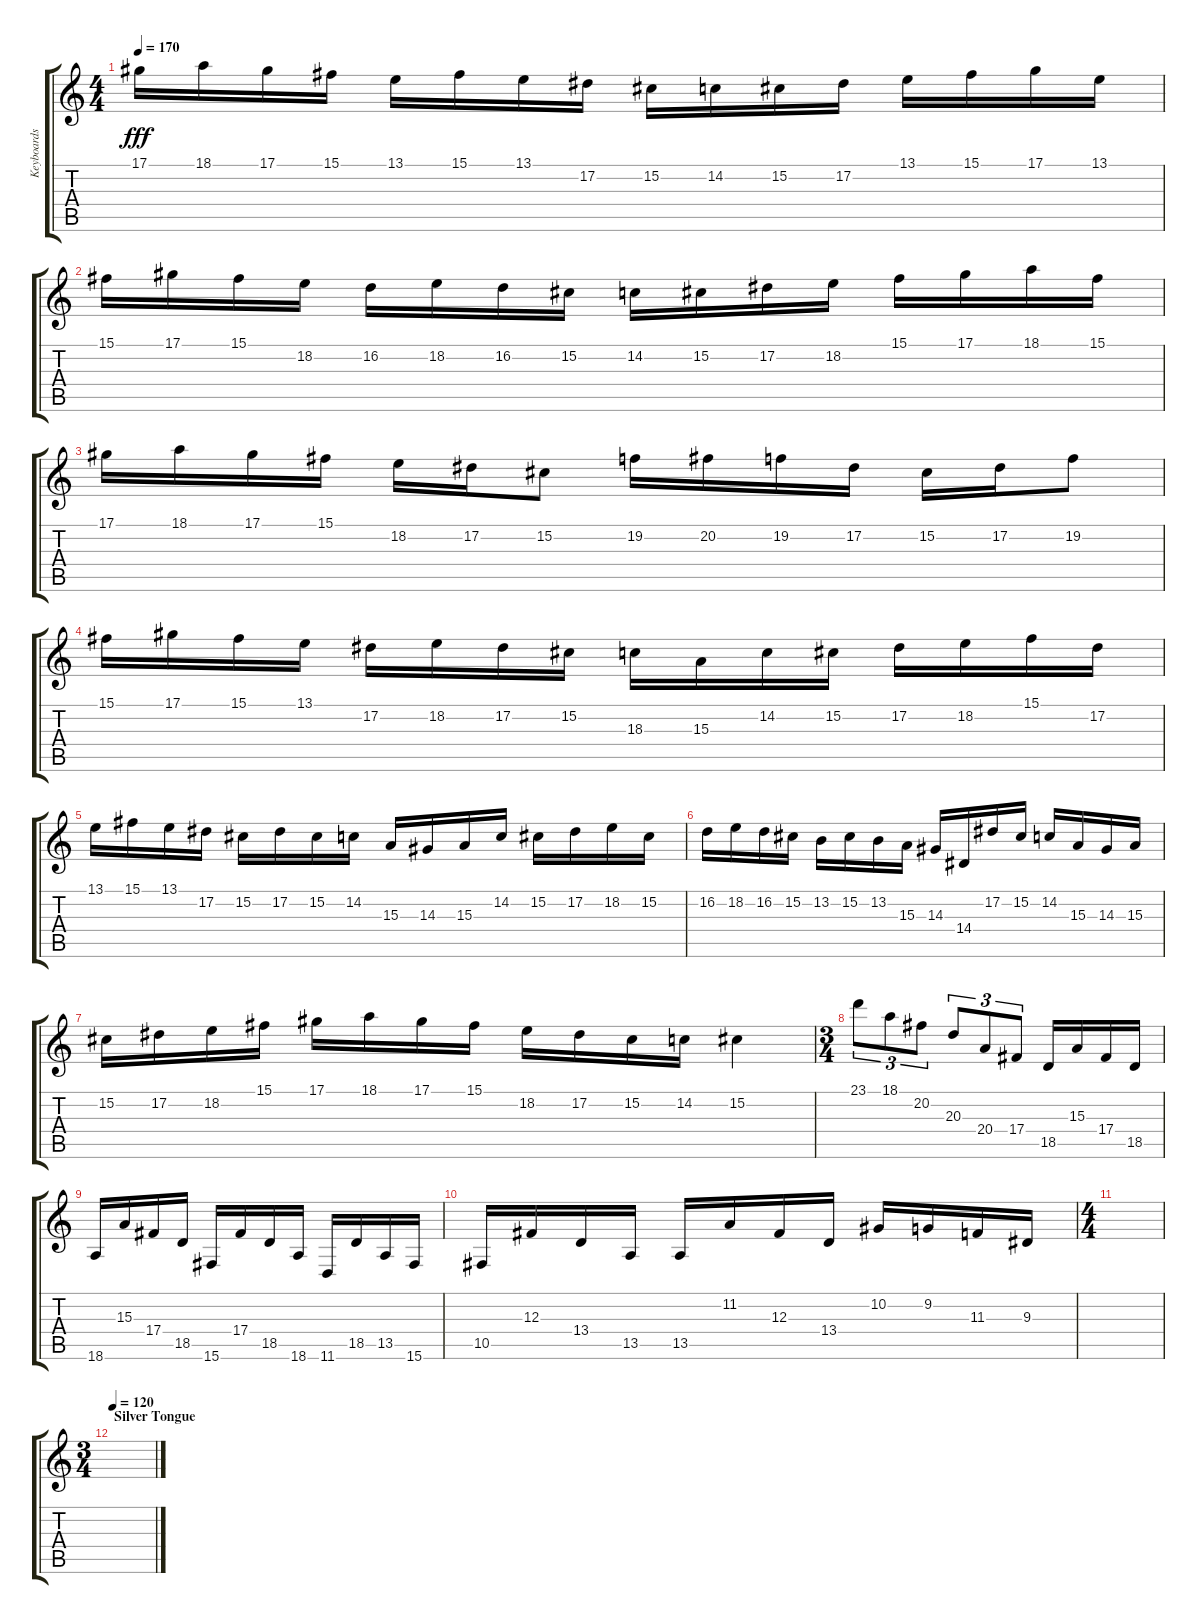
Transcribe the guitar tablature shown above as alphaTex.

\track ("Keyboards 2" "Keyboards ") {instrument stringensemble1}
\staff {score tabs}
\tuning (Eb4 Bb3 Gb3 Db3 Ab2 Eb2) {hide}
\ts (4 4)
\tempo 170
\clef g2
\ks c
17.1.16{dy fff} 18.1.16 17.1.16 15.1.16 13.1.16 15.1.16 13.1.16 17.2.16 15.2.16 14.2.16 15.2.16 17.2.16 13.1.16 15.1.16 17.1.16 13.1.16 |
15.1.16 17.1.16 15.1.16 18.2.16 16.2.16 18.2.16 16.2.16 15.2.16 14.2.16 15.2.16 17.2.16 18.2.16 15.1.16 17.1.16 18.1.16 15.1.16 |
17.1.16 18.1.16 17.1.16 15.1.16 18.2.16 17.2.16 15.2.8 19.2.16 20.2.16 19.2.16 17.2.16 15.2.16 17.2.16 19.2.8 |
15.1.16 17.1.16 15.1.16 13.1.16 17.2.16 18.2.16 17.2.16 15.2.16 18.3.16 15.3.16 14.2.16 15.2.16 17.2.16 18.2.16 15.1.16 17.2.16 |
13.1.16 15.1.16 13.1.16 17.2.16 15.2.16 17.2.16 15.2.16 14.2.16 15.3.16 14.3.16 15.3.16 14.2.16 15.2.16 17.2.16 18.2.16 15.2.16 |
16.2.16 18.2.16 16.2.16 15.2.16 13.2.16 15.2.16 13.2.16 15.3.16 14.3.16 14.4.16 17.2.16 15.2.16 14.2.16 15.3.16 14.3.16 15.3.16 |
15.2.16 17.2.16 18.2.16 15.1.16 17.1.16 18.1.16 17.1.16 15.1.16 18.2.16 17.2.16 15.2.16 14.2.16 15.2.4 |
\ts (3 4)
23.1.8{tu (3 2)} 18.1.8{tu (3 2)} 20.2.8{tu (3 2)} 20.3.8{tu (3 2)} 20.4.8{tu (3 2)} 17.4.8{tu (3 2)} 18.5.16 15.3.16 17.4.16 18.5.16 |
18.6.16 15.3.16 17.4.16 18.5.16 15.6.16 17.4.16 18.5.16 18.6.16 11.6.16 18.5.16 13.5.16 15.6.16 |
10.5.16 12.3.16 13.4.16 13.5.16 13.5.16 11.2.16 12.3.16 13.4.16 10.2.16 9.2.16 11.3.16 9.3.16 |
\ts (4 4)
|
\ts (3 4)
\section ("" "Silver Tongue")
\tempo 120
